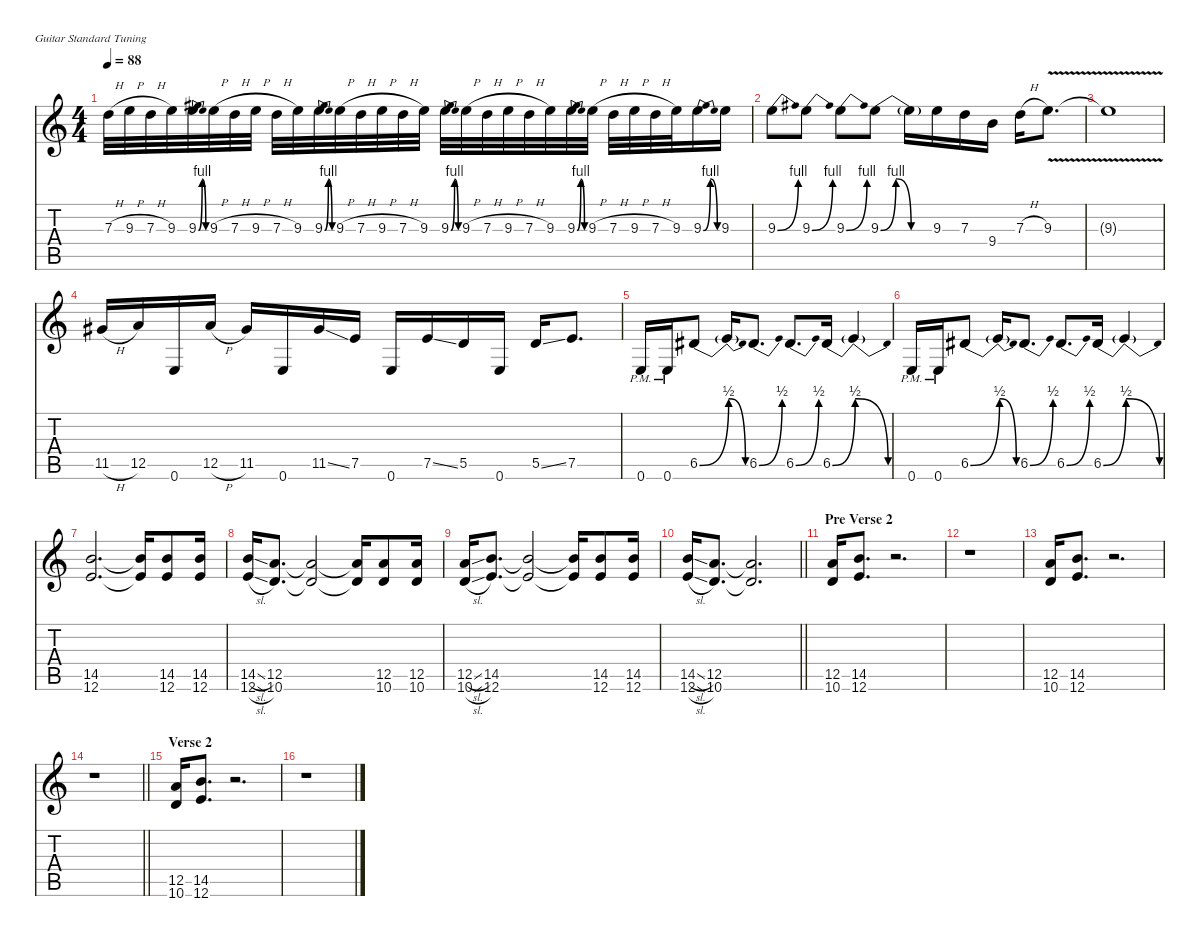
\defaultSystemsLayout 4
\hideDynamics
\bracketExtendMode nobrackets
\singleTrackTrackNamePolicy hidden
\multiTrackTrackNamePolicy hidden
\firstSystemTrackNameMode fullname
\firstSystemTrackNameOrientation horizontal
\otherSystemsTrackNameOrientation horizontal
\track ("Guitar" "dist.guit.") {instrument distortionguitar}
\staff {score tabs}
\tuning (E4 B3 G3 D3 A2 E2)
\ts (4 4)
\tempo 88
\clef g2
\ks c
7.3{h}.32{dy f beam Down} 9.3{h}.32{beam Down} 7.3{h}.32{beam Down} 9.3.32{beam Down} 9.3{be (bendrelease 0 0 9.999999599999999 4 50.0000016 4 60 0)}.32{beam Down} 9.3{h}.32{beam Down} 7.3{h}.32{beam Down} 9.3{h}.32{beam Down} 7.3{h}.32{beam Down} 9.3.32{beam Down} 9.3{be (bendrelease 0 0 9.999999599999999 4 50.0000016 4 60 0)}.32{beam Down} 9.3{h}.32{beam Down} 7.3{h}.32{beam Down} 9.3{h}.32{beam Down} 7.3{h}.32{beam Down} 9.3.32{beam Down} 9.3{be (bendrelease 0 0 9.999999599999999 4 50.0000016 4 60 0)}.32{beam Down} 9.3{h}.32{beam Down} 7.3{h}.32{beam Down} 9.3{h}.32{beam Down} 7.3{h}.32{beam Down} 9.3.32{beam Down} 9.3{be (bendrelease 0 0 9.999999599999999 4 50.0000016 4 60 0)}.32{beam Down} 9.3{h}.32{beam Down} 7.3{h}.32{beam Down} 9.3{h}.32{beam Down} 7.3{h}.32{beam Down} 9.3.32{beam Down} 9.3{be (bendrelease 0 0 9.999999599999999 4 50.0000016 4 60 0)}.16{beam Down} 9.3.16{beam Down} |
9.3{be (bend 0 0 30 4)}.8{beam Down} 9.3{be (bend 0 0 30 4)}.8{beam Down} 9.3{be (bend 0 0 30 4)}.8{beam Down} 9.3{be (bendrelease 0 0 30 4 30 4 60 0)}.8{beam Down} 9.3{be (hold 0 0 60 0) t}.16{beam Down} 9.3.16{beam Down} 7.3.16{beam Down} 9.4.16{beam Down} 7.3{h}.16{beam Down} 9.3{v}.8{d beam Down} |
9.3{v t}.1{beam Down} |
11.5{h acc #}.16{beam Up} 12.5.16{beam Up} 0.6.16{beam Up} 12.5{h}.16{beam Up} 11.5{acc #}.16{beam Up} 0.6.16{beam Up} 11.5{ss acc #}.16{beam Up} 7.5.16{beam Up} 0.6.16{beam Up} 7.5{ss}.16{beam Up} 5.5.16{beam Up} 0.6.16{beam Up} 5.5{ss}.16{beam Up} 7.5.8{d beam Up} |
0.6{pm}.16{beam Up} 0.6{pm}.16{beam Up} 6.5{be (bend 0 0 60 2) acc #}.8{beam Up} 6.5{be (release 0 2 60 0) t}.16{beam Up} 6.5{be (bend 0 0 30 2) acc #}.8{d beam Up} 6.5{be (bend 0 0 30 2) acc #}.8{d beam Up} 6.5{be (bend 0 0 60 2) acc #}.16{beam Up} 6.5{be (release 0 2 60 0) t}.4{beam Up} |
0.6{pm}.16{beam Up} 0.6{pm}.16{beam Up} 6.5{be (bend 0 0 60 2) acc #}.8{beam Up} 6.5{be (release 0 2 60 0) t}.16{beam Up} 6.5{be (bend 0 0 30 2) acc #}.8{d beam Up} 6.5{be (bend 0 0 30 2) acc #}.8{d beam Up} 6.5{be (bend 0 0 60 2) acc #}.16{beam Up} 6.5{be (release 0 2 60 0) t}.4{beam Up} |
(14.5 12.6).2{d beam Up} (14.5{t} 12.6{t}).16{beam Up} (14.5 12.6).8{beam Up} (14.5 12.6).16{beam Up} |
(14.5{sl} 12.6{sl}).16{beam Up} (12.5 10.6).8{d beam Up} (12.5{t} 10.6{t}).2{beam Up} (12.5{t} 10.6{t}).16{beam Up} (12.5 10.6).8{beam Up} (12.5 10.6).16{beam Up} |
(12.5{sl} 10.6{sl}).16{beam Up} (14.5 12.6).8{d beam Up} (14.5{t} 12.6{t}).2{beam Up} (14.5{t} 12.6{t}).16{beam Up} (14.5 12.6).8{beam Up} (14.5 12.6).16{beam Up} |
\barLineRight lightlight
(14.5{sl} 12.6{sl}).16{beam Up} (12.5 10.6).8{d beam Up} (12.5{t} 10.6{t}).2{d beam Up} |
\section ("" "Pre Verse 2")
(12.5 10.6).16{beam Up} (14.5 12.6).8{d beam Up} r.2{d beam Up} |
r.1{beam Down} |
(12.5 10.6).16{beam Up} (14.5 12.6).8{d beam Up} r.2{d beam Up} |
\barLineRight lightlight
r.1{beam Down} |
\section ("" "Verse 2")
(12.5 10.6).16{beam Up} (14.5 12.6).8{d beam Up} r.2{d beam Up} |
r.1{beam Down}
